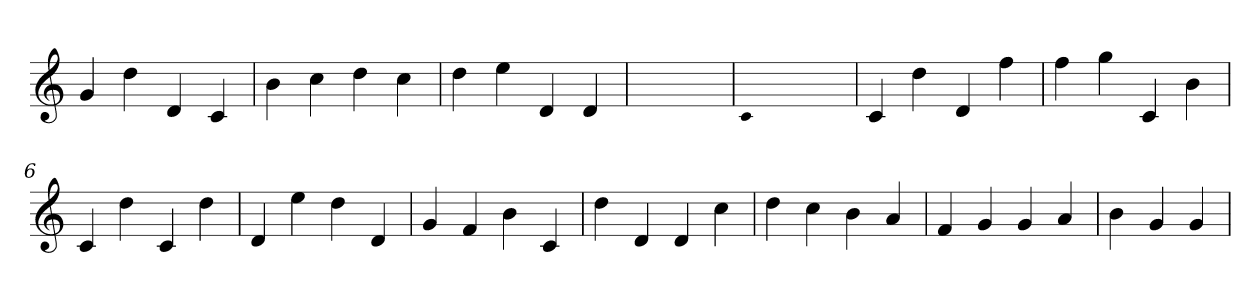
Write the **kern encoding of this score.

**kern
*part1
*staff1
*clefG2
=1
4g
4dd
4d
4c
=2
4b
4cc
4dd
4cc
=3
4dd
4ee
4d
4d
=4
1ryy
=4
qqc
1ryy
=4
4c
4dd
4d
4ff
=5
4ff
4gg
4c
4b
=6
4c
4dd
4c
4dd
=7
4d
4ee
4dd
4d
=8
4g
4f
4b
4c
=9
4dd
4d
4d
4cc
=10
4dd
4cc
4b
4a
=11
4f
4g
4g
4a
=12
4b
4g
4g
=
*-
